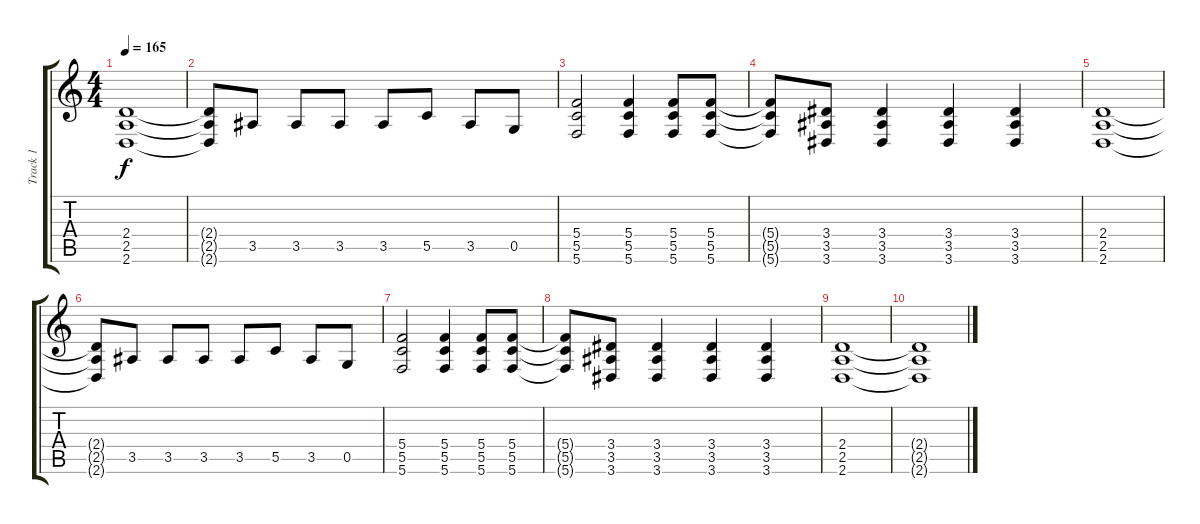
\track ("Track 1" "Track 1") {instrument overdrivenguitar}
\staff {score tabs}
\tuning (D4 A3 F3 C3 G2 C2) {hide}
\ts (4 4)
\tempo 165
\clef g2
\ks c
(2.4 2.5 2.6).1{dy f} |
(2.4{t} 2.5{t} 2.6{t}).8 3.5.8 3.5.8 3.5.8 3.5.8 5.5.8 3.5.8 0.5.8 |
(5.4 5.5 5.6).2 (5.4 5.5 5.6).4 (5.4 5.5 5.6).8 (5.4 5.5 5.6).8 |
(5.4{t} 5.5{t} 5.6{t}).8 (3.4 3.5 3.6).8 (3.4 3.5 3.6).4 (3.4 3.5 3.6).4 (3.4 3.5 3.6).4 |
(2.4 2.5 2.6).1 |
(2.4{t} 2.5{t} 2.6{t}).8 3.5.8 3.5.8 3.5.8 3.5.8 5.5.8 3.5.8 0.5.8 |
(5.4 5.5 5.6).2 (5.4 5.5 5.6).4 (5.4 5.5 5.6).8 (5.4 5.5 5.6).8 |
(5.4{t} 5.5{t} 5.6{t}).8 (3.4 3.5 3.6).8 (3.4 3.5 3.6).4 (3.4 3.5 3.6).4 (3.4 3.5 3.6).4 |
(2.4 2.5 2.6).1 |
(2.4{t} 2.5{t} 2.6{t}).1
